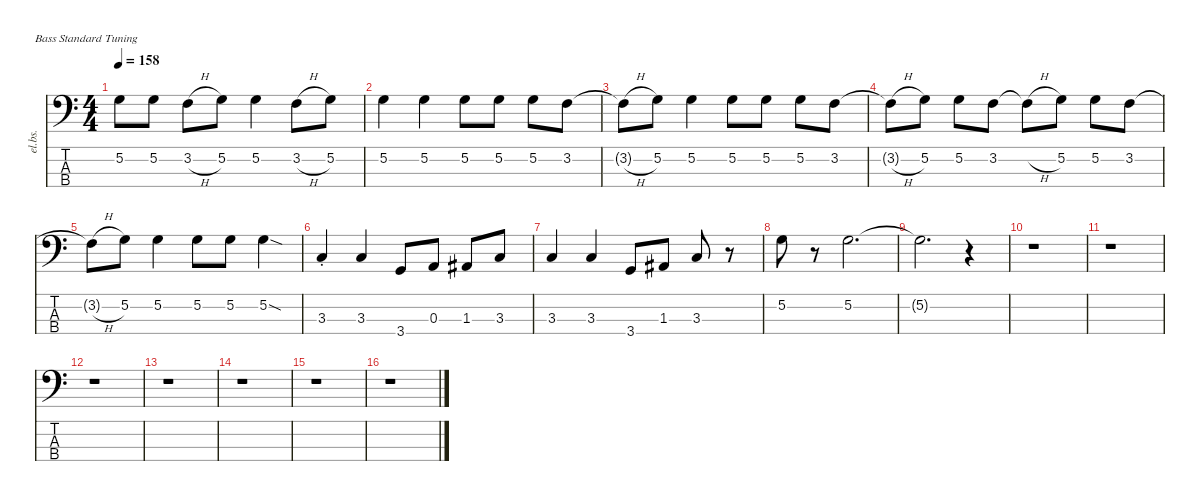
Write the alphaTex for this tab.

\defaultSystemsLayout 4
\hideDynamics
\bracketExtendMode nobrackets
\otherSystemsTrackNameOrientation horizontal
\track ("Electric Bass" "el.bs.") {instrument electricbassfinger}
\staff {score tabs}
\tuning (G2 D2 A1 E1)
\ts (4 4)
\tempo 158
\clef f4
\ks c
5.2{t}.8{dy mf beam Down} 5.2.8{beam Down} 3.2{h}.8{beam Down} 5.2.8{beam Down} 5.2.4{beam Down} 3.2{h}.8{beam Down} 5.2.8{beam Down} |
5.2.4{beam Down} 5.2.4{beam Down} 5.2.8{beam Down} 5.2.8{beam Down} 5.2.8{beam Down} 3.2.8{beam Down} |
3.2{h t}.8{beam Down} 5.2.8{beam Down} 5.2.4{beam Down} 5.2.8{beam Down} 5.2.8{beam Down} 5.2.8{beam Down} 3.2.8{beam Down} |
3.2{h t}.8{beam Down} 5.2.8{beam Down} 5.2.8{beam Down} 3.2.8{beam Down} 3.2{h t}.8{beam Down} 5.2.8{beam Down} 5.2.8{beam Down} 3.2.8{beam Down} |
3.2{h t}.8{beam Down} 5.2.8{beam Down} 5.2.4{beam Down} 5.2.8{beam Down} 5.2.8{beam Down} 5.2{sod}.4{beam Down} |
3.3{st}.4{beam Up} 3.3.4{beam Up} 3.4.8{beam Up} 0.3.8{beam Up} 1.3{acc #}.8{beam Up} 3.3.8{beam Up} |
3.3.4{beam Up} 3.3.4{beam Up} 3.4.8{beam Up} 1.3{acc #}.8{beam Up} 3.3.8{beam Up} r.8{beam Up} |
5.2.8{beam Down} r.8{beam Down} 5.2.2{d beam Down} |
5.2{t}.2{d beam Down} r.4{beam Down} |
r.1{beam Down} |
r.1{beam Down} |
r.1{beam Down} |
r.1{beam Down} |
r.1{beam Down} |
r.1{beam Down} |
r.1{beam Down}
